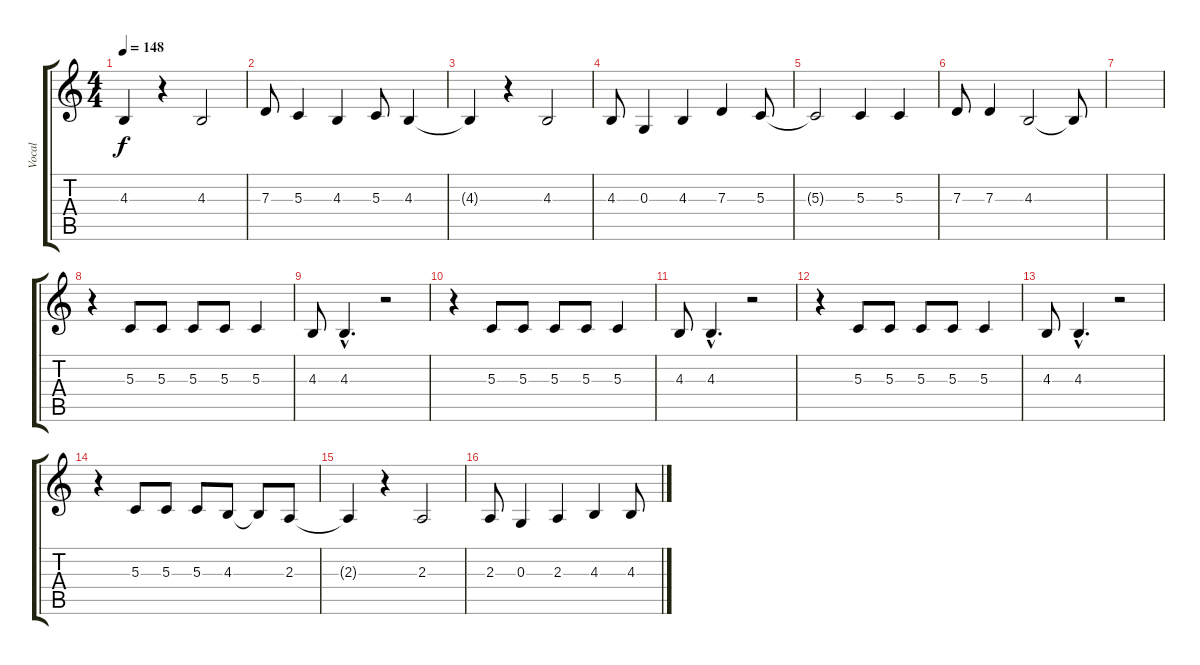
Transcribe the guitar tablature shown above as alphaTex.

\track ("Vocal" "Vocal") {instrument cello}
\staff {score tabs}
\tuning (E4 B3 G3 D3 A2 E2) {hide}
\ts (4 4)
\tempo 148
\clef g2
\ks c
4.3{t}.4{dy f} r.4 4.3.2 |
7.3.8 5.3.4 4.3.4 5.3.8 4.3.4 |
4.3{t}.4 r.4 4.3.2 |
4.3.8 0.3.4 4.3.4 7.3.4 5.3.8 |
5.3{t}.2 5.3.4 5.3.4 |
7.3.8 7.3.4 4.3.2 4.3{t}.8 |
|
r.4 5.3.8 5.3.8 5.3.8 5.3.8 5.3.4 |
4.3.8 4.3{hac}.4{d} r.2 |
r.4 5.3.8 5.3.8 5.3.8 5.3.8 5.3.4 |
4.3.8 4.3{hac}.4{d} r.2 |
r.4 5.3.8 5.3.8 5.3.8 5.3.8 5.3.4 |
4.3.8 4.3{hac}.4{d} r.2 |
r.4 5.3.8 5.3.8 5.3.8 4.3.8 4.3{t}.8 2.3.8 |
2.3{t}.4 r.4 2.3.2 |
2.3.8 0.3.4 2.3.4 4.3.4 4.3.8
